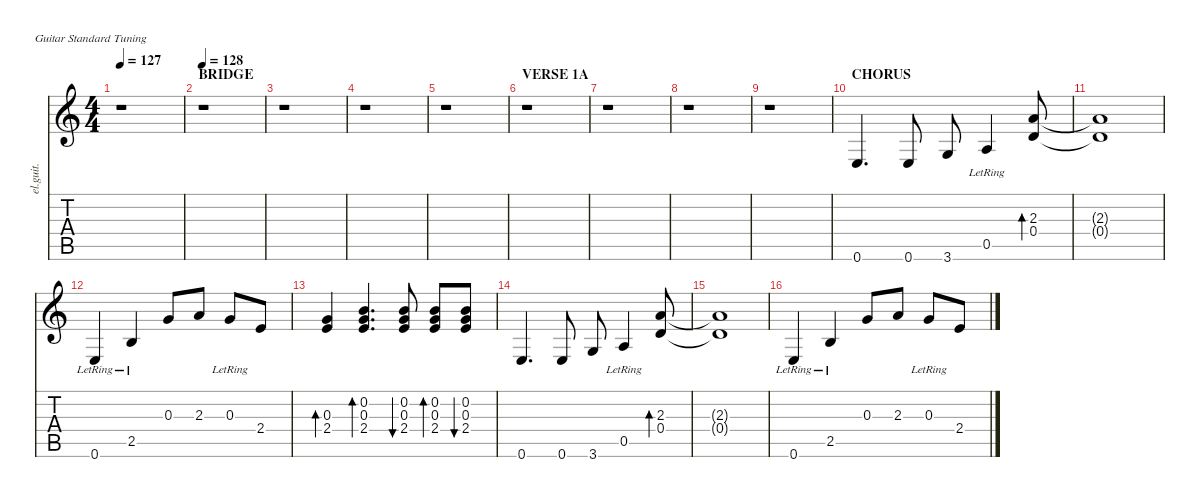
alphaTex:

\defaultSystemsLayout 4
\hideDynamics
\bracketExtendMode nobrackets
\otherSystemsTrackNameOrientation horizontal
\track ("Gtr.2" "el.guit.") {defaultSystemsLayout 8 instrument electricguitarclean}
\staff {score tabs}
\tuning (E4 B3 G3 D3 A2 E2)
\ts (4 4)
\tempo 127
\clef g2
\ks c
r.1{dy f beam Down} |
\section ("" "BRIDGE")
\tempo 128
r.1{beam Down} |
r.1{beam Down} |
r.1{beam Down} |
r.1{beam Down} |
\section ("" "VERSE 1A")
r.1{beam Down} |
r.1{beam Down} |
r.1{beam Down} |
r.1{beam Down} |
\section ("" "CHORUS")
0.6.4{d dy mf beam Up} 0.6.8{dy f beam Up} 3.6.8{beam Up} 0.5{lr}.4{dy mf beam Up} (2.3 0.4).8{bd 60 dy fff beam Up} |
(2.3{t} 0.4{t}).1{dy f beam Up} |
0.6{lr}.4{dy fff beam Up} 2.5{lr}.4{dy mf beam Up} 0.3.8{dy ff beam Up} 2.3.8{dy f beam Up} 0.3{lr}.8{dy mf beam Up} 2.4.8{beam Up} |
(0.3 2.4).4{bd 120 beam Up} (0.2 0.3 2.4).4{d bd 60 dy ff beam Up} (0.2 0.3 2.4).8{bu 30 dy f beam Up} (0.2 0.3 2.4).8{bd 30 dy mf beam Up} (0.2 0.3 2.4).8{bu 30 beam Up} |
0.6.4{d dy fff beam Up} 0.6.8{dy mf beam Up} 3.6.8{beam Up} 0.5{lr}.4{dy mp beam Up} (2.3 0.4).8{bd 60 dy ff beam Up} |
(2.3{t} 0.4{t}).1{dy f beam Up} |
0.6{lr}.4{dy mf beam Up} 2.5{lr}.4{dy mp beam Up} 0.3.8{dy ff beam Up} 2.3.8{dy f beam Up} 0.3{lr}.8{dy mf beam Up} 2.4.8{beam Up}
